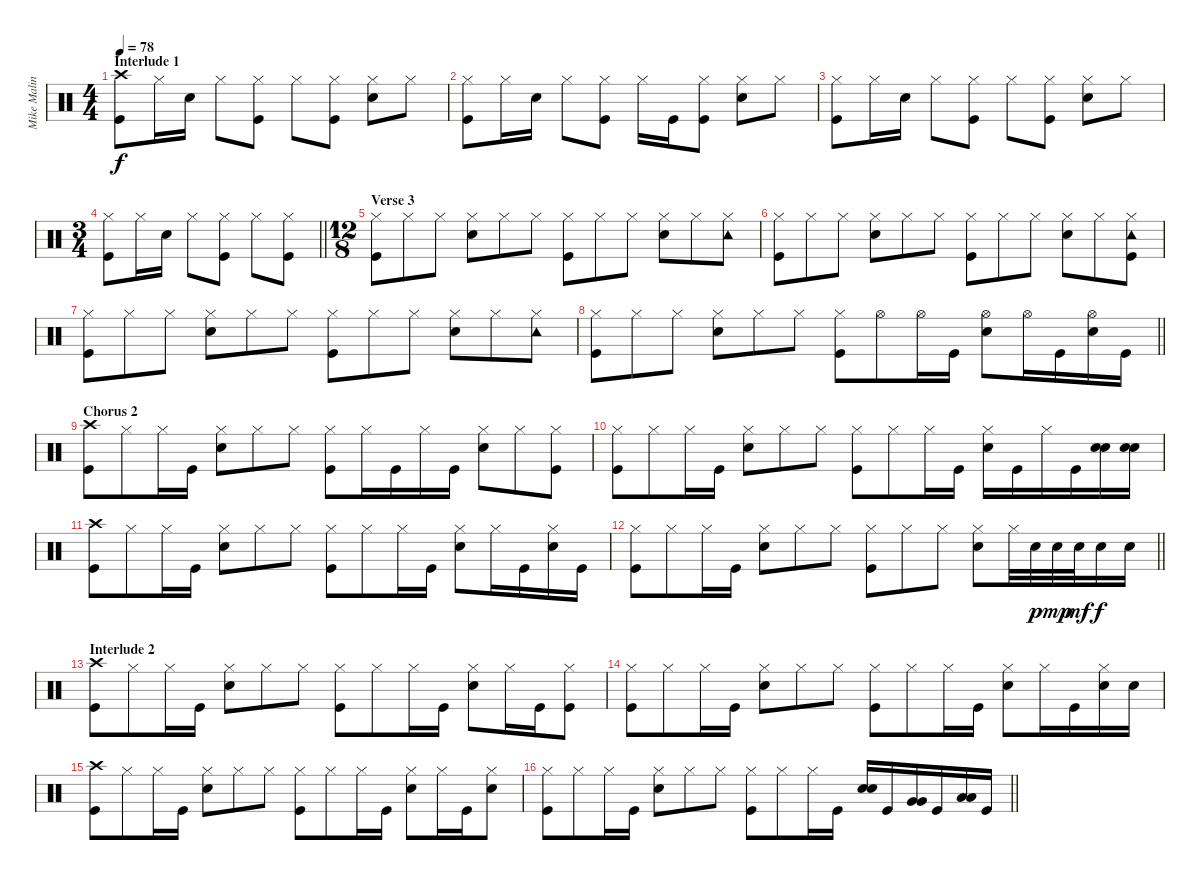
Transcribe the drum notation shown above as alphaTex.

\track ("Mike Malinin (Drums)" "Mike Malin") {instrument percussion}
\staff {score}
\articulation defaults
\ts (4 4)
\section ("" "Interlude 1")
\tempo 78
\clef neutral
\ks c
("Crash high (hit)" "Kick (hit)").8{dy f} "Hi-Hat (closed)".16 "Snare (hit) 2".16 "Hi-Hat (closed)".8 ("Hi-Hat (closed)" "Kick (hit)").8 "Hi-Hat (closed)".8 ("Hi-Hat (closed)" "Kick (hit)").8 ("Hi-Hat (closed)" "Snare (hit) 2").8 "Hi-Hat (closed)".8 |
("Hi-Hat (closed)" "Kick (hit)").8 "Hi-Hat (closed)".16 "Snare (hit) 2".16 "Hi-Hat (closed)".8 ("Hi-Hat (closed)" "Kick (hit)").8 "Hi-Hat (closed)".16 "Kick (hit)".16 ("Hi-Hat (closed)" "Kick (hit)").8 ("Hi-Hat (closed)" "Snare (hit) 2").8 "Hi-Hat (closed)".8 |
("Hi-Hat (closed)" "Kick (hit)").8 "Hi-Hat (closed)".16 "Snare (hit) 2".16 "Hi-Hat (closed)".8 ("Hi-Hat (closed)" "Kick (hit)").8 "Hi-Hat (closed)".8 ("Hi-Hat (closed)" "Kick (hit)").8 ("Hi-Hat (closed)" "Snare (hit) 2").8 "Hi-Hat (closed)".8 |
\ts (3 4)
\barLineRight lightlight
("Hi-Hat (closed)" "Kick (hit)").8 "Hi-Hat (closed)".16 "Snare (hit) 2".16 "Hi-Hat (closed)".8 ("Hi-Hat (closed)" "Kick (hit)").8 "Hi-Hat (closed)".8 ("Hi-Hat (closed)" "Kick (hit)").8 |
\ts (12 8)
\section ("" "Verse 3")
("Hi-Hat (closed)" "Kick (hit)").8 "Hi-Hat (closed)".8 "Hi-Hat (closed)".8 ("Hi-Hat (closed)" "Snare (hit) 2").8 "Hi-Hat (closed)".8 "Hi-Hat (closed)".8 ("Hi-Hat (closed)" "Kick (hit)").8 "Hi-Hat (closed)".8 "Hi-Hat (closed)".8 ("Hi-Hat (closed)" "Snare (hit) 2").8 "Hi-Hat (closed)".8 ("Tambourine (hit)" "Hi-Hat (closed)").8 |
("Hi-Hat (closed)" "Kick (hit)").8 "Hi-Hat (closed)".8 "Hi-Hat (closed)".8 ("Hi-Hat (closed)" "Snare (hit) 2").8 "Hi-Hat (closed)".8 "Hi-Hat (closed)".8 ("Hi-Hat (closed)" "Kick (hit)").8 "Hi-Hat (closed)".8 "Hi-Hat (closed)".8 ("Hi-Hat (closed)" "Snare (hit) 2").8 "Hi-Hat (closed)".8 ("Tambourine (hit)" "Hi-Hat (closed)" "Kick (hit)").8 |
("Hi-Hat (closed)" "Kick (hit)").8 "Hi-Hat (closed)".8 "Hi-Hat (closed)".8 ("Hi-Hat (closed)" "Snare (hit) 2").8 "Hi-Hat (closed)".8 "Hi-Hat (closed)".8 ("Hi-Hat (closed)" "Kick (hit)").8 "Hi-Hat (closed)".8 "Hi-Hat (closed)".8 ("Hi-Hat (closed)" "Snare (hit) 2").8 "Hi-Hat (closed)".8 ("Tambourine (hit)" "Hi-Hat (closed)").8 |
\barLineRight lightlight
("Hi-Hat (closed)" "Kick (hit)").8 "Hi-Hat (closed)".8 "Hi-Hat (closed)".8 ("Hi-Hat (closed)" "Snare (hit) 2").8 "Hi-Hat (closed)".8 "Hi-Hat (closed)".8 ("Hi-Hat (closed)" "Kick (hit)").8 "Hi-Hat (open)".8 "Hi-Hat (open)".16 "Kick (hit)".16 ("Hi-Hat (open)" "Snare (hit) 2").8 "Hi-Hat (open)".16 "Kick (hit)".16 ("Hi-Hat (open)" "Snare (hit) 2").16 "Kick (hit)".16 |
\section ("" "Chorus 2")
("Crash high (hit)" "Kick (hit)").8 "Hi-Hat (closed)".8 "Hi-Hat (closed)".16 "Kick (hit)".16 ("Hi-Hat (closed)" "Snare (hit) 2").8 "Hi-Hat (closed)".8 "Hi-Hat (closed)".8 ("Hi-Hat (closed)" "Kick (hit)").8 "Hi-Hat (closed)".16 "Kick (hit)".16 "Hi-Hat (closed)".16 "Kick (hit)".16 ("Hi-Hat (closed)" "Snare (hit) 2").8 "Hi-Hat (closed)".8 ("Hi-Hat (closed)" "Kick (hit)").8 |
("Hi-Hat (closed)" "Kick (hit)").8 "Hi-Hat (closed)".8 "Hi-Hat (closed)".16 "Kick (hit)".16 ("Hi-Hat (closed)" "Snare (hit) 2").8 "Hi-Hat (closed)".8 "Hi-Hat (closed)".8 ("Hi-Hat (closed)" "Kick (hit)").8 "Hi-Hat (closed)".8 "Hi-Hat (closed)".16 "Kick (hit)".16 ("Hi-Hat (closed)" "Snare (hit) 2").16 "Kick (hit)".16 "Hi-Hat (closed)".16 "Kick (hit)".16 ("Snare (hit) 2" "Snare (hit) 2").16 ("Snare (hit) 2" "Snare (hit) 2").16 |
("Crash high (hit)" "Kick (hit)").8 "Hi-Hat (closed)".8 "Hi-Hat (closed)".16 "Kick (hit)".16 ("Hi-Hat (closed)" "Snare (hit) 2").8 "Hi-Hat (closed)".8 "Hi-Hat (closed)".8 ("Hi-Hat (closed)" "Kick (hit)").8 "Hi-Hat (closed)".8 "Hi-Hat (closed)".16 "Kick (hit)".16 ("Hi-Hat (closed)" "Snare (hit) 2").8 "Hi-Hat (closed)".16 "Kick (hit)".16 ("Hi-Hat (closed)" "Snare (hit) 2").16 "Kick (hit)".16 |
\barLineRight lightlight
("Hi-Hat (closed)" "Kick (hit)").8 "Hi-Hat (closed)".8 "Hi-Hat (closed)".16 "Kick (hit)".16 ("Hi-Hat (closed)" "Snare (hit) 2").8 "Hi-Hat (closed)".8 "Hi-Hat (closed)".8 ("Hi-Hat (closed)" "Kick (hit)").8 "Hi-Hat (closed)".8 "Hi-Hat (closed)".8 ("Hi-Hat (closed)" "Snare (hit) 2").8 "Hi-Hat (closed)".32 "Snare (hit) 2".32{dy p} "Snare (hit) 2".32{dy mp} "Snare (hit) 2".32{dy mf} "Snare (hit) 2".16{dy f} "Snare (hit) 2".16 |
\section ("" "Interlude 2")
("Crash high (hit)" "Kick (hit)").8 "Hi-Hat (closed)".8 "Hi-Hat (closed)".16 "Kick (hit)".16 ("Hi-Hat (closed)" "Snare (hit) 2").8 "Hi-Hat (closed)".8 "Hi-Hat (closed)".8 ("Hi-Hat (closed)" "Kick (hit)").8 "Hi-Hat (closed)".8 "Hi-Hat (closed)".16 "Kick (hit)".16 ("Hi-Hat (closed)" "Snare (hit) 2").8 "Hi-Hat (closed)".16 "Kick (hit)".16 ("Hi-Hat (closed)" "Kick (hit)").8 |
("Hi-Hat (closed)" "Kick (hit)").8 "Hi-Hat (closed)".8 "Hi-Hat (closed)".16 "Kick (hit)".16 ("Hi-Hat (closed)" "Snare (hit) 2").8 "Hi-Hat (closed)".8 "Hi-Hat (closed)".8 ("Hi-Hat (closed)" "Kick (hit)").8 "Hi-Hat (closed)".8 "Hi-Hat (closed)".16 "Kick (hit)".16 ("Hi-Hat (closed)" "Snare (hit) 2").8 "Hi-Hat (closed)".16 "Kick (hit)".16 ("Hi-Hat (closed)" "Snare (hit) 2").16 "Snare (hit) 2".16 |
("Crash high (hit)" "Kick (hit)").8 "Hi-Hat (closed)".8 "Hi-Hat (closed)".16 "Kick (hit)".16 ("Hi-Hat (closed)" "Snare (hit) 2").8 "Hi-Hat (closed)".8 "Hi-Hat (closed)".8 ("Hi-Hat (closed)" "Kick (hit)").8 "Hi-Hat (closed)".8 "Hi-Hat (closed)".16 "Kick (hit)".16 ("Hi-Hat (closed)" "Snare (hit) 2").8 "Hi-Hat (closed)".16 "Kick (hit)".16 ("Hi-Hat (closed)" "Snare (hit) 2").8 |
\barLineRight lightlight
("Hi-Hat (closed)" "Kick (hit)").8 "Hi-Hat (closed)".8 "Hi-Hat (closed)".16 "Kick (hit)".16 ("Hi-Hat (closed)" "Snare (hit) 2").8 "Hi-Hat (closed)".8 "Hi-Hat (closed)".8 ("Hi-Hat (closed)" "Kick (hit)").8 "Hi-Hat (closed)".8 "Hi-Hat (closed)".16 "Kick (hit)".16 ("Snare (hit) 2" "Snare (hit) 2").16 "Kick (hit)".16 ("Very Low Tom (hit)" "Very Low Tom (hit)").16 "Kick (hit)".16 ("Low Floor Tom (hit)" "Low Floor Tom (hit)").16 "Kick (hit)".16
